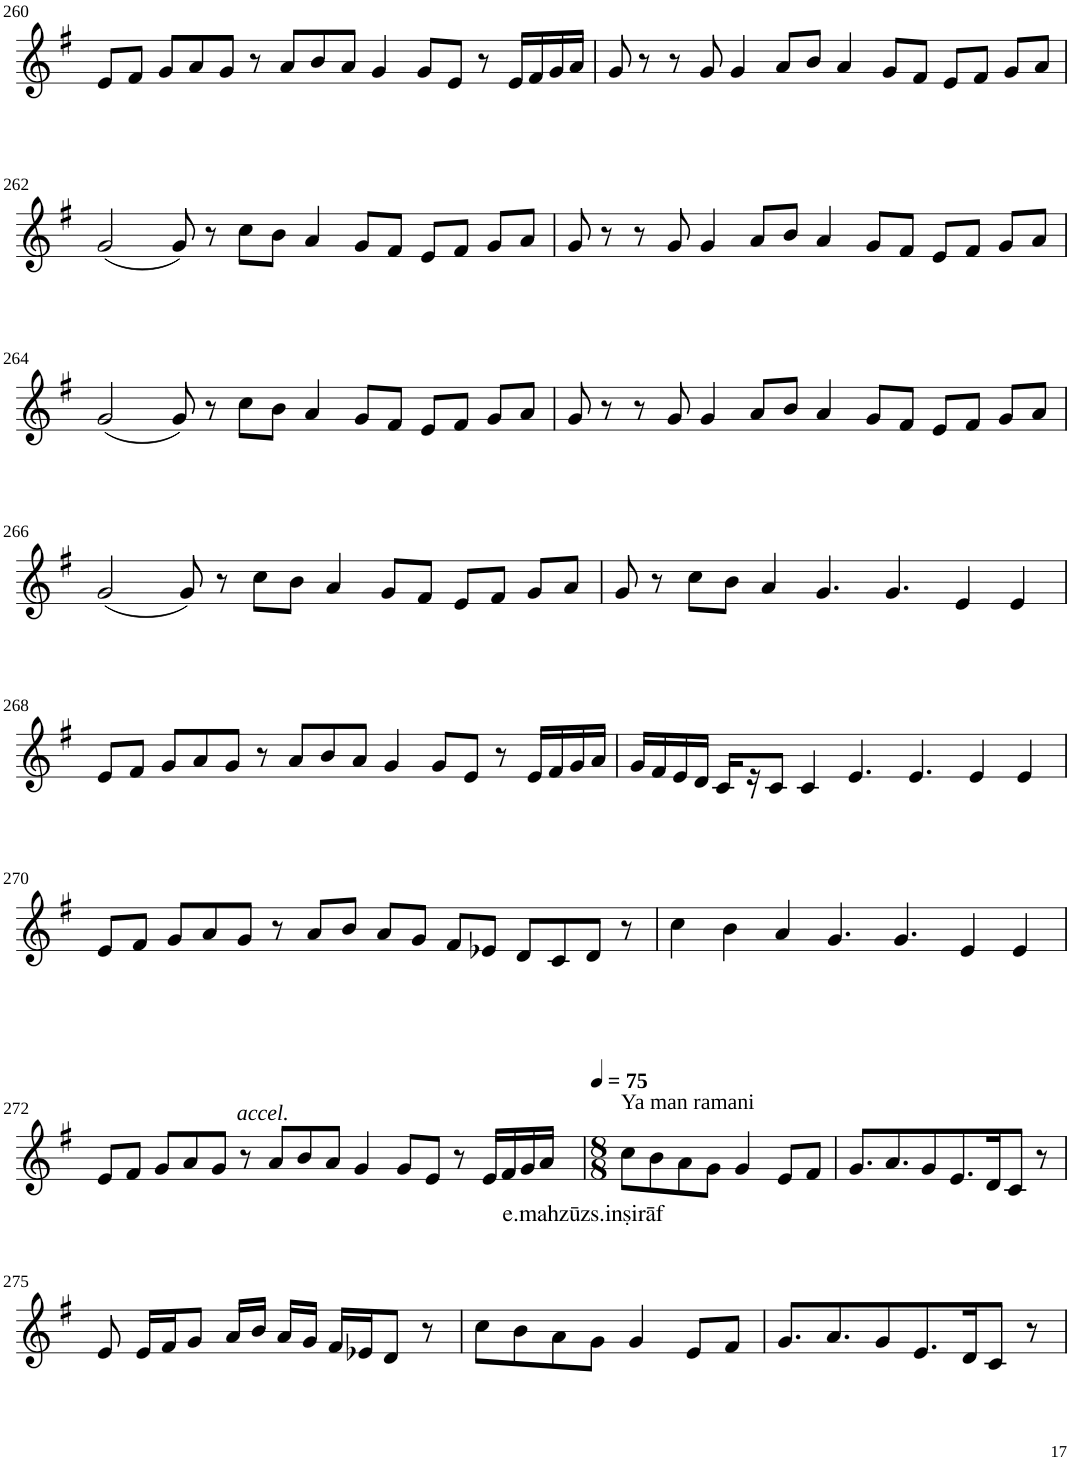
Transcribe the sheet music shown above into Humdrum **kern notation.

**kern	**text
*part1	*part1
*staff1	*staff1
*I"Violin	*
!!LO:PB:g=z
*clefG2	*
*k[f#]	*
*G:	*
*M8/4	*
=260	=260
8e/L	.
8f#/J	.
8g/L	.
8a/	.
8g/J	.
8r	.
8a/L	.
8b/	.
8a/J	.
4g/	.
8g/L	.
8e/J	.
8r	.
16e/LL	.
16f#/	.
16g/	.
16a/JJ	.
=261	=261
8g/	.
8r	.
8r	.
8g/	.
4g/	.
8a/L	.
8b/J	.
4a/	.
8g/L	.
8f#/J	.
8e/L	.
8f#/J	.
8g/L	.
8a/J	.
!!LO:LB:g=z
=262	=262
(2g/	.
8g/)	.
8r	.
8cc\L	.
8b\J	.
4a/	.
8g/L	.
8f#/J	.
8e/L	.
8f#/J	.
8g/L	.
8a/J	.
=263	=263
8g/	.
8r	.
8r	.
8g/	.
4g/	.
8a/L	.
8b/J	.
4a/	.
8g/L	.
8f#/J	.
8e/L	.
8f#/J	.
8g/L	.
8a/J	.
!!LO:LB:g=z
=264	=264
(2g/	.
8g/)	.
8r	.
8cc\L	.
8b\J	.
4a/	.
8g/L	.
8f#/J	.
8e/L	.
8f#/J	.
8g/L	.
8a/J	.
=265	=265
8g/	.
8r	.
8r	.
8g/	.
4g/	.
8a/L	.
8b/J	.
4a/	.
8g/L	.
8f#/J	.
8e/L	.
8f#/J	.
8g/L	.
8a/J	.
!!LO:LB:g=z
=266	=266
(2g/	.
8g/)	.
8r	.
8cc\L	.
8b\J	.
4a/	.
8g/L	.
8f#/J	.
8e/L	.
8f#/J	.
8g/L	.
8a/J	.
=267	=267
8g/	.
8r	.
8cc\L	.
8b\J	.
4a/	.
4.g/	.
4.g/	.
4e/	.
4e/	.
!!LO:LB:g=z
=268	=268
8e/L	.
8f#/J	.
8g/L	.
8a/	.
8g/J	.
8r	.
8a/L	.
8b/	.
8a/J	.
4g/	.
8g/L	.
8e/J	.
8r	.
16e/LL	.
16f#/	.
16g/	.
16a/JJ	.
=269	=269
16g/LL	.
16f#/	.
16e/	.
16d/JJ	.
16c/LL	.
16r	.
8c/J	.
4c/	.
4.e/	.
4.e/	.
4e/	.
4e/	.
!!LO:LB:g=z
=270	=270
8e/L	.
8f#/J	.
8g/L	.
8a/	.
!LO:TX:b:i:t=accel.	!
8g/J	.
8r	.
8a/L	.
8b/J	.
8a/L	.
8g/J	.
8f#/L	.
8e-X/J	.
8d/L	.
8c/	.
8d/J	.
8r	.
=271	=271
4cc\	.
4b\	.
4a/	.
4.g/	.
4.g/	.
4e/	.
4e/	.
!!LO:LB:g=z
=272	=272
8e/L	.
8f#/J	.
8g/L	.
8a/	.
8g/J	.
8r	.
8a/L	.
8b/	.
8a/J	.
4g/	.
8g/L	.
8e/J	.
8r	.
16e/LL	.
16f#/	.
16g/	.
!	!LO:LY:b
16a/JJ	e.mahzūz
=273	=273
*M8/8	*
*MM75	*
!LO:TX:a:t=Ya man ramani	!
!	!LO:LY:b
8cc\L	s.inṣirāf
8b\	.
8a\	.
8g\J	.
4g/	.
8e/L	.
8f#/J	.
=274	=274
8.g/L	.
8.a/	.
8g/	.
8.e/	.
16d/K	.
8c/J	.
8r	.
!!LO:LB:g=z
=275	=275
8e/	.
16e/LL	.
16f#/J	.
8g/J	.
16a/LL	.
16b/JJ	.
16a/LL	.
16g/JJ	.
16f#/LL	.
16e-X/J	.
8d/J	.
8r	.
=276	=276
8cc\L	.
8b\	.
8a\	.
8g\J	.
4g/	.
8e/L	.
8f#/J	.
=277	=277
8.g/L	.
8.a/	.
8g/	.
8.e/	.
16d/K	.
8c/J	.
8r	.
=	=
*-	*-
